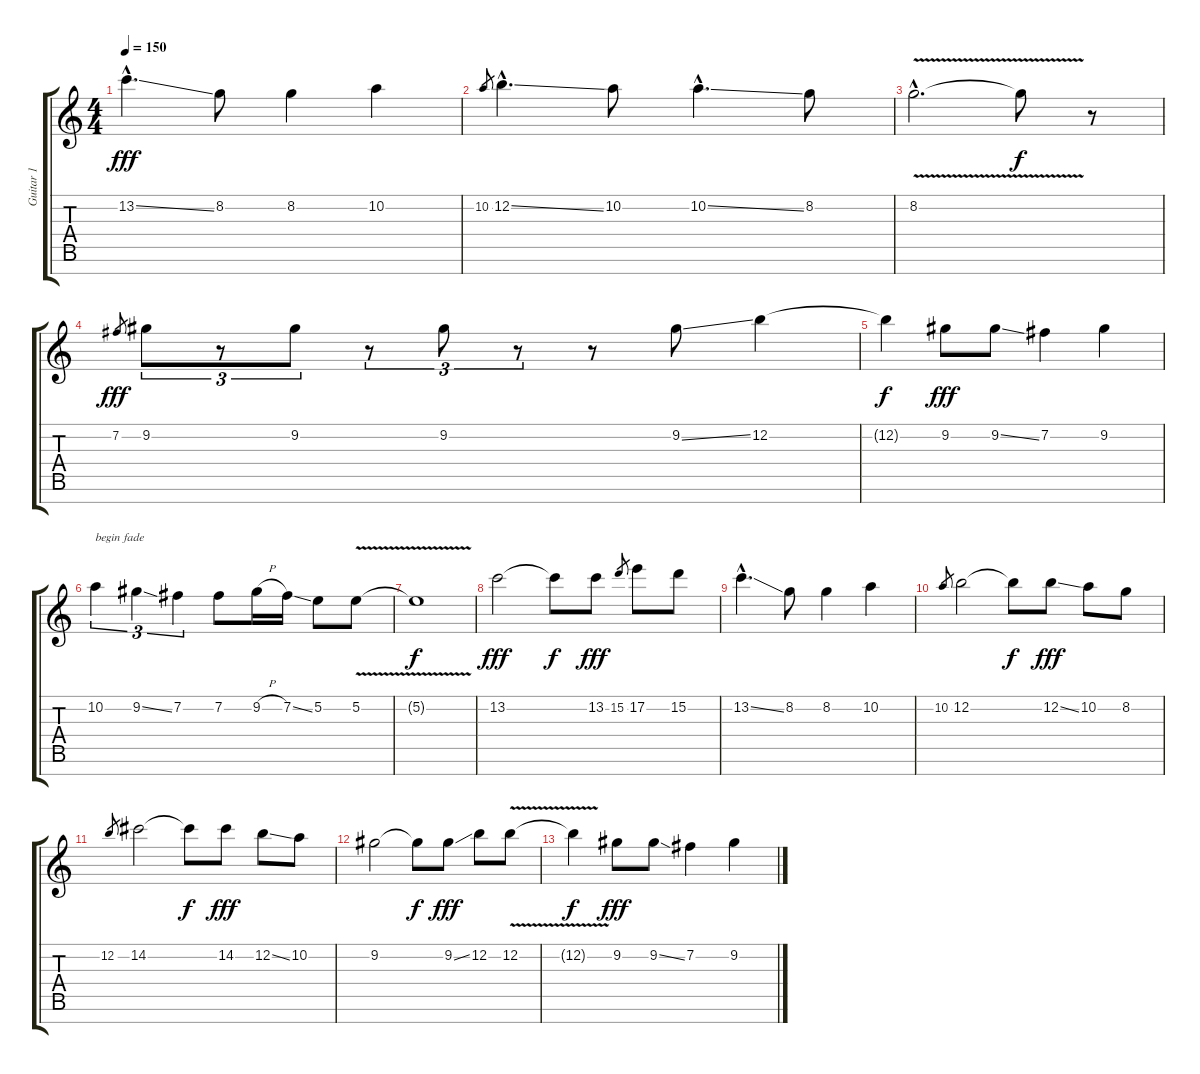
\track ("Guitar 1" "Guitar 1") {instrument distortionguitar}
\staff {score tabs}
\tuning (E4 B3 G3 D3 A2 E2 B1) {hide}
\ts (4 4)
\tempo 150
\clef g2
\ks c
13.2{ss hac}.4{d dy fff} 8.2.8 8.2.4 10.2.4 |
10.2.8{gr} 12.2{ss hac}.4{d} 10.2.8 10.2{ss hac}.4{d} 8.2.8 |
8.2{v hac}.2{d} 8.2{t}.8{dy f} r.8 |
7.2.8{gr dy fff} 9.2.8{tu (3 2)} r.8{tu (3 2)} 9.2.8{tu (3 2)} r.8{tu (3 2)} 9.2.8{tu (3 2)} r.8{tu (3 2)} r.8 9.2{ss}.8 12.2.4 |
12.2{t}.4{dy f} 9.2.8{dy fff} 9.2{ss}.8 7.2.4 9.2.4 |
10.2.4{tu (3 2) txt "begin fade" volume 12} 9.2{ss}.4{tu (3 2)} 7.2.4{tu (3 2)} 7.2.8 9.2{h}.16 7.2{ss}.16 5.2.8 5.2{v}.8 |
5.2{t}.1{dy f} |
13.2.2{dy fff volume 8} 13.2{t}.8{dy f} 13.2.8{dy fff} 15.2.8{gr} 17.2.8 15.2.8 |
13.2{ss hac}.4{d} 8.2.8 8.2.4 10.2.4 |
10.2.8{gr} 12.2.2{volume 5} 12.2{t}.8{dy f} 12.2{ss}.8{dy fff} 10.2.8 8.2.8 |
12.2.8{gr} 14.2.2 14.2{t}.8{dy f} 14.2.8{dy fff} 12.2{ss}.8 10.2.8 |
9.2.2{volume 0} 9.2{t}.8{dy f} 9.2{ss}.8{dy fff} 12.2.8 12.2{v}.8 |
12.2{t}.4{dy f} 9.2.8{dy fff} 9.2{ss}.8 7.2.4 9.2.4
